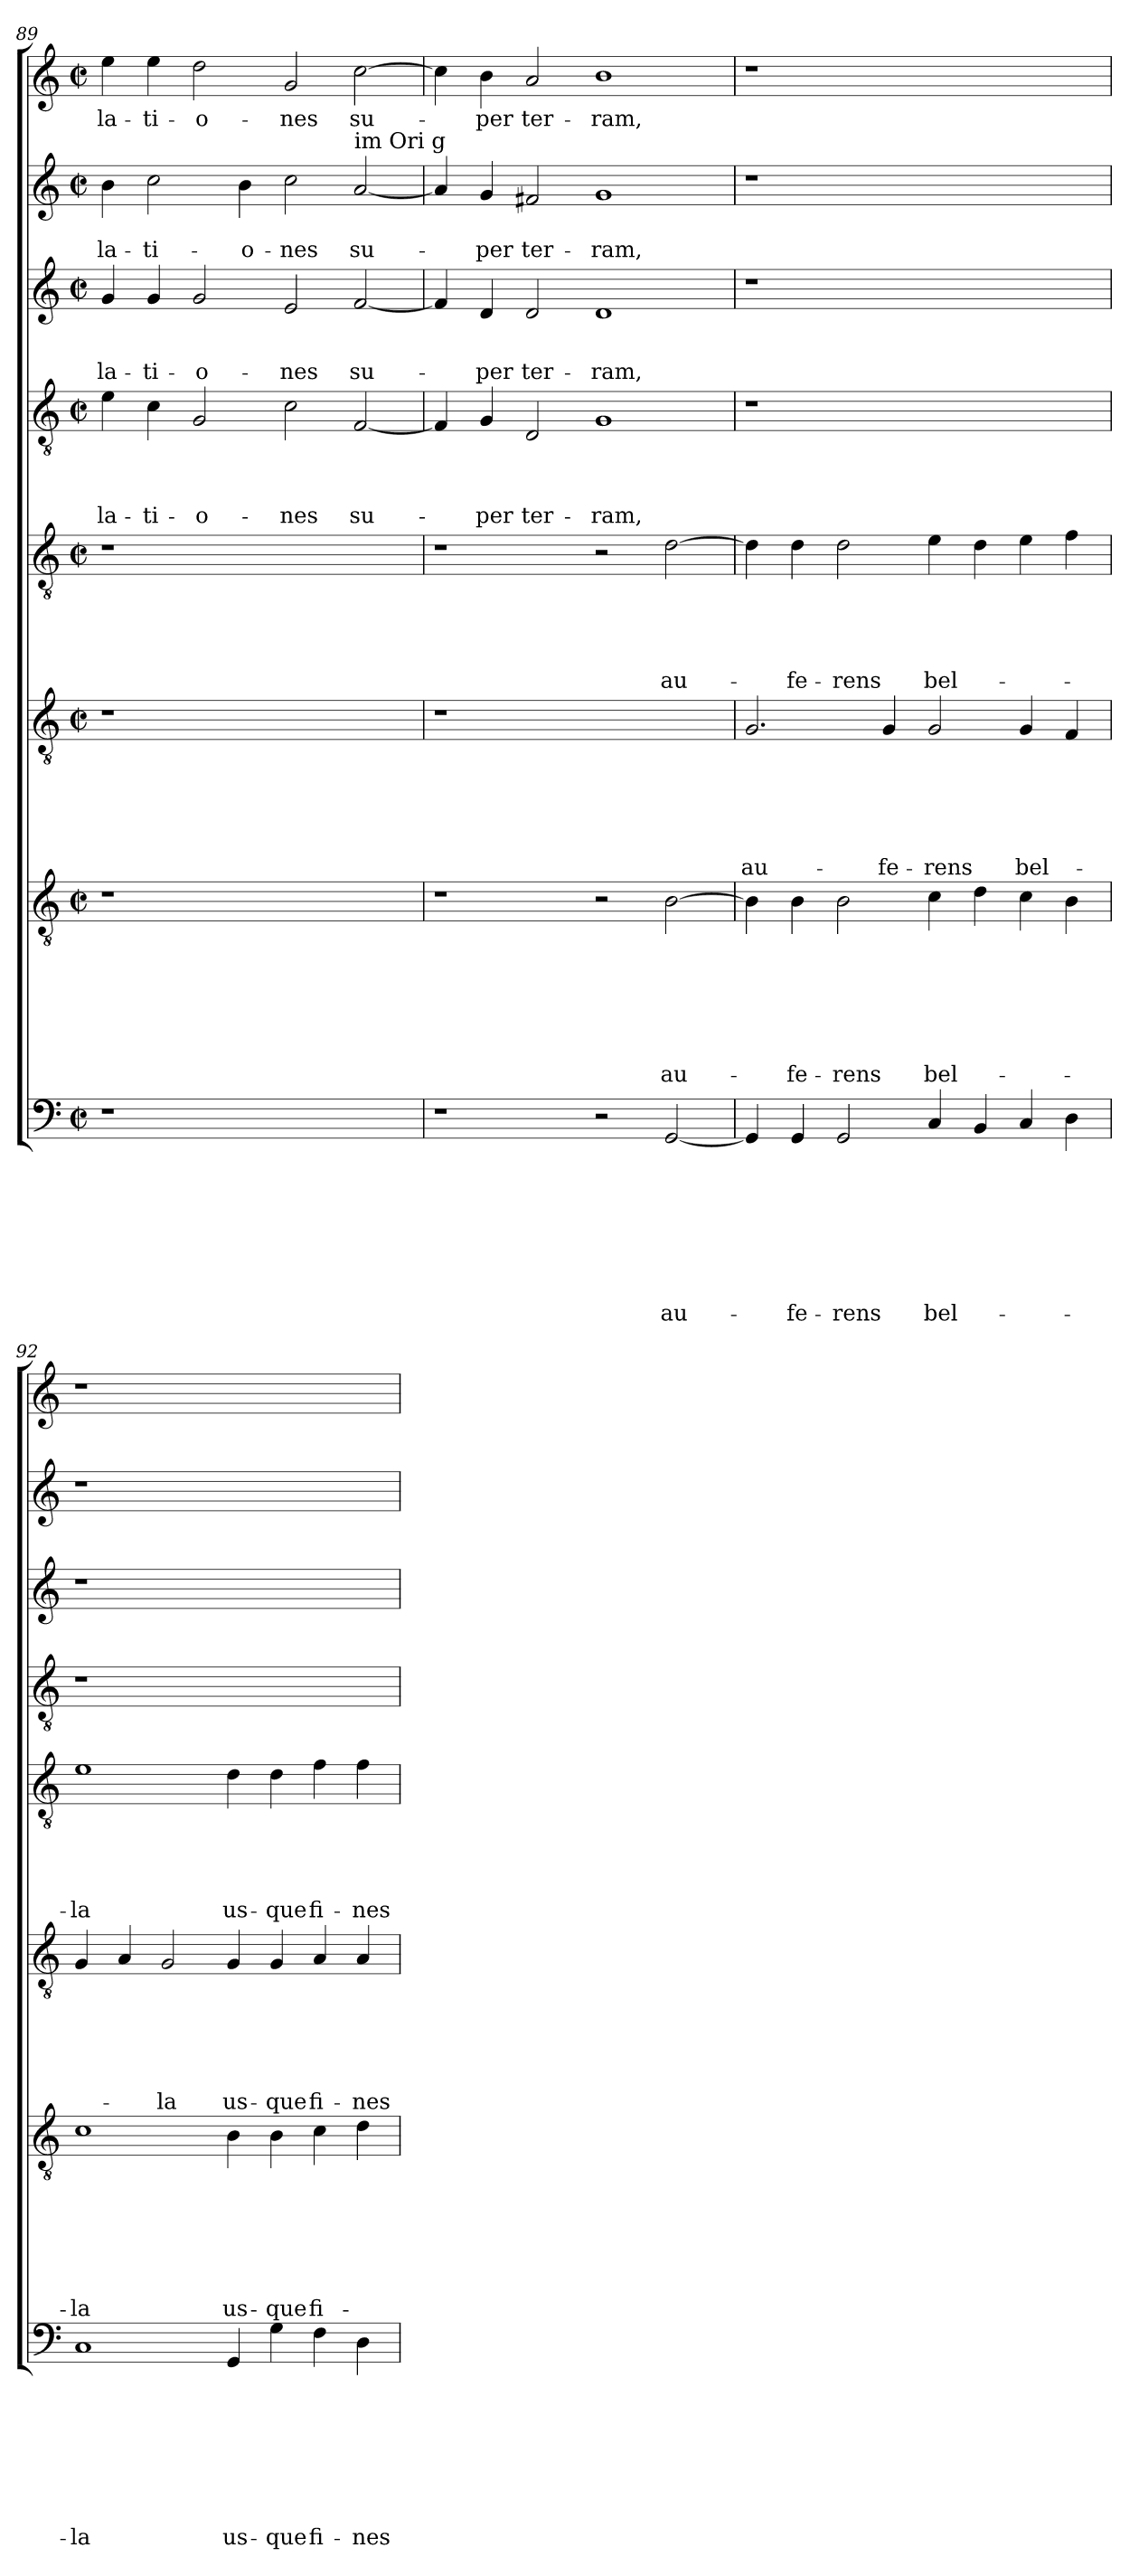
**kern	**text	**text	**text	**text	**text	**text	**text	**text	**kern	**text	**text	**text	**text	**text	**text	**text	**kern	**text	**text	**text	**text	**text	**text	**kern	**text	**text	**text	**text	**text	**kern	**text	**text	**text	**text	**kern	**text	**text	**text	**kern	**text	**text	**kern	**text
*part8	*part8	*part8	*part8	*part8	*part8	*part8	*part8	*part8	*part7	*part7	*part7	*part7	*part7	*part7	*part7	*part7	*part6	*part6	*part6	*part6	*part6	*part6	*part6	*part5	*part5	*part5	*part5	*part5	*part5	*part4	*part4	*part4	*part4	*part4	*part3	*part3	*part3	*part3	*part2	*part2	*part2	*part1	*part1
*staff8	*staff8	*staff8	*staff8	*staff8	*staff8	*staff8	*staff8	*staff8	*staff7	*staff7	*staff7	*staff7	*staff7	*staff7	*staff7	*staff7	*staff6	*staff6	*staff6	*staff6	*staff6	*staff6	*staff6	*staff5	*staff5	*staff5	*staff5	*staff5	*staff5	*staff4	*staff4	*staff4	*staff4	*staff4	*staff3	*staff3	*staff3	*staff3	*staff2	*staff2	*staff2	*staff1	*staff1
!!LO:PB:g=z
*clefF4	*	*	*	*	*	*	*	*	*clefGv2	*	*	*	*	*	*	*	*clefGv2	*	*	*	*	*	*	*clefGv2	*	*	*	*	*	*clefGv2	*	*	*	*	*clefG2	*	*	*	*clefG2	*	*	*clefG2	*
*k[]	*	*	*	*	*	*	*	*	*k[]	*	*	*	*	*	*	*	*k[]	*	*	*	*	*	*	*k[]	*	*	*	*	*	*k[]	*	*	*	*	*k[]	*	*	*	*k[]	*	*	*k[]	*
*C:	*	*	*	*	*	*	*	*	*C:	*	*	*	*	*	*	*	*C:	*	*	*	*	*	*	*C:	*	*	*	*	*	*C:	*	*	*	*	*C:	*	*	*	*C:	*	*	*C:	*
*M2/2	*	*	*	*	*	*	*	*	*M2/2	*	*	*	*	*	*	*	*M2/2	*	*	*	*	*	*	*M2/2	*	*	*	*	*	*M2/2	*	*	*	*	*M2/2	*	*	*	*M2/2	*	*	*M2/2	*
*met(c|)	*	*	*	*	*	*	*	*	*met(c|)	*	*	*	*	*	*	*	*met(c|)	*	*	*	*	*	*	*met(c|)	*	*	*	*	*	*met(c|)	*	*	*	*	*met(c|)	*	*	*	*met(c|)	*	*	*met(c|)	*
=89	=89	=89	=89	=89	=89	=89	=89	=89	=89	=89	=89	=89	=89	=89	=89	=89	=89	=89	=89	=89	=89	=89	=89	=89	=89	=89	=89	=89	=89	=89	=89	=89	=89	=89	=89	=89	=89	=89	=89	=89	=89	=89	=89
!	!	!	!	!	!	!	!	!	!	!	!	!	!	!	!	!	!	!	!	!	!	!	!	!	!	!	!	!	!	!	!	!	!	!LO:LY:b	!	!	!	!LO:LY:b	!	!	!LO:LY:b	!	!LO:LY:b
1r	.	.	.	.	.	.	.	.	1r	.	.	.	.	.	.	.	1r	.	.	.	.	.	.	1r	.	.	.	.	.	4e\	.	.	.	-la-	4g/	.	.	-la-	4b\	.	-la-	4ee\	-la-
!	!	!	!	!	!	!	!	!	!	!	!	!	!	!	!	!	!	!	!	!	!	!	!	!	!	!	!	!	!	!	!	!	!	!LO:LY:b	!	!	!	!LO:LY:b	!	!	!LO:LY:b	!	!LO:LY:b
.	.	.	.	.	.	.	.	.	.	.	.	.	.	.	.	.	.	.	.	.	.	.	.	.	.	.	.	.	.	4c\	.	.	.	-ti-	4g/	.	.	-ti-	2cc\	.	-ti-	4ee\	-ti-
!	!	!	!	!	!	!	!	!	!	!	!	!	!	!	!	!	!	!	!	!	!	!	!	!	!	!	!	!	!	!	!	!	!	!LO:LY:b	!	!	!	!LO:LY:b	!	!	!	!	!LO:LY:b
.	.	.	.	.	.	.	.	.	.	.	.	.	.	.	.	.	.	.	.	.	.	.	.	.	.	.	.	.	.	2G/	.	.	.	-o-	2g/	.	.	-o-	.	.	.	2dd\	-o-
!	!	!	!	!	!	!	!	!	!	!	!	!	!	!	!	!	!	!	!	!	!	!	!	!	!	!	!	!	!	!	!	!	!	!	!	!	!	!	!	!	!LO:LY:b	!	!
.	.	.	.	.	.	.	.	.	.	.	.	.	.	.	.	.	.	.	.	.	.	.	.	.	.	.	.	.	.	.	.	.	.	.	.	.	.	.	4b\	.	-o-	.	.
!	!	!	!	!	!	!	!	!	!	!	!	!	!	!	!	!	!	!	!	!	!	!	!	!	!	!	!	!	!	!	!	!	!	!LO:LY:b	!	!	!	!LO:LY:b	!	!	!LO:LY:b	!	!LO:LY:b
1ryy	.	.	.	.	.	.	.	.	1ryy	.	.	.	.	.	.	.	1ryy	.	.	.	.	.	.	1ryy	.	.	.	.	.	2c\	.	.	.	-nes	2e/	.	.	-nes	2cc\	.	-nes	2g/	-nes
!	!	!	!	!	!	!	!	!	!	!	!	!	!	!	!	!	!	!	!	!	!	!	!	!	!	!	!	!	!	!	!	!	!	!	!	!	!	!	!LO:TX:a:t=im Ori  g	!	!	!	!
!	!	!	!	!	!	!	!	!	!	!	!	!	!	!	!	!	!	!	!	!	!	!	!	!	!	!	!	!	!	!	!	!	!	!LO:LY:b	!	!	!	!LO:LY:b	!	!	!LO:LY:b	!	!LO:LY:b
.	.	.	.	.	.	.	.	.	.	.	.	.	.	.	.	.	.	.	.	.	.	.	.	.	.	.	.	.	.	[2F/	.	.	.	su-	[2f/	.	.	su-	[2a/	.	su-	[2cc\	su-
=90	=90	=90	=90	=90	=90	=90	=90	=90	=90	=90	=90	=90	=90	=90	=90	=90	=90	=90	=90	=90	=90	=90	=90	=90	=90	=90	=90	=90	=90	=90	=90	=90	=90	=90	=90	=90	=90	=90	=90	=90	=90	=90	=90
1r	.	.	.	.	.	.	.	.	1r	.	.	.	.	.	.	.	1r	.	.	.	.	.	.	1r	.	.	.	.	.	4F/]	.	.	.	.	4f/]	.	.	.	4a/]	.	.	4cc\]	.
!	!	!	!	!	!	!	!	!	!	!	!	!	!	!	!	!	!	!	!	!	!	!	!	!	!	!	!	!	!	!	!	!	!	!LO:LY:b	!	!	!	!LO:LY:b	!	!	!LO:LY:b	!	!LO:LY:b
.	.	.	.	.	.	.	.	.	.	.	.	.	.	.	.	.	.	.	.	.	.	.	.	.	.	.	.	.	.	4G/	.	.	.	-per	4d/	.	.	-per	4g/	.	-per	4b\	-per
!	!	!	!	!	!	!	!	!	!	!	!	!	!	!	!	!	!	!	!	!	!	!	!	!	!	!	!	!	!	!	!	!	!	!LO:LY:b	!	!	!	!LO:LY:b	!	!	!LO:LY:b	!	!LO:LY:b
.	.	.	.	.	.	.	.	.	.	.	.	.	.	.	.	.	.	.	.	.	.	.	.	.	.	.	.	.	.	2D/	.	.	.	ter-	2d/	.	.	ter-	2f#X/	.	ter-	2a/	ter-
!	!	!	!	!	!	!	!	!	!	!	!	!	!	!	!	!	!	!	!	!	!	!	!	!	!	!	!	!	!	!	!	!	!	!LO:LY:b	!	!	!	!LO:LY:b	!	!	!LO:LY:b	!	!LO:LY:b
2r	.	.	.	.	.	.	.	.	2r	.	.	.	.	.	.	.	1ryy	.	.	.	.	.	.	2r	.	.	.	.	.	1G	.	.	.	-ram,	1d	.	.	-ram,	1g	.	-ram,	1b	-ram,
!	!	!	!	!	!	!	!	!LO:LY:b	!	!	!	!	!	!	!	!LO:LY:b	!	!	!	!	!	!	!	!	!	!	!	!	!LO:LY:b	!	!	!	!	!	!	!	!	!	!	!	!	!	!
[2GG/	.	.	.	.	.	.	.	au-	[2B\	.	.	.	.	.	.	au-	.	.	.	.	.	.	.	[2d\	.	.	.	.	au-	.	.	.	.	.	.	.	.	.	.	.	.	.	.
=91	=91	=91	=91	=91	=91	=91	=91	=91	=91	=91	=91	=91	=91	=91	=91	=91	=91	=91	=91	=91	=91	=91	=91	=91	=91	=91	=91	=91	=91	=91	=91	=91	=91	=91	=91	=91	=91	=91	=91	=91	=91	=91	=91
!	!	!	!	!	!	!	!	!	!	!	!	!	!	!	!	!	!	!	!	!	!	!	!LO:LY:b	!	!	!	!	!	!	!	!	!	!	!	!	!	!	!	!	!	!	!	!
4GG/]	.	.	.	.	.	.	.	.	4B\]	.	.	.	.	.	.	.	2.G/	.	.	.	.	.	au-	4d\]	.	.	.	.	.	1r	.	.	.	.	1r	.	.	.	1r	.	.	1r	.
!	!	!	!	!	!	!	!	!LO:LY:b	!	!	!	!	!	!	!	!LO:LY:b	!	!	!	!	!	!	!	!	!	!	!	!	!LO:LY:b	!	!	!	!	!	!	!	!	!	!	!	!	!	!
4GG/	.	.	.	.	.	.	.	-fe-	4B\	.	.	.	.	.	.	-fe-	.	.	.	.	.	.	.	4d\	.	.	.	.	-fe-	.	.	.	.	.	.	.	.	.	.	.	.	.	.
!	!	!	!	!	!	!	!	!LO:LY:b	!	!	!	!	!	!	!	!LO:LY:b	!	!	!	!	!	!	!	!	!	!	!	!	!LO:LY:b	!	!	!	!	!	!	!	!	!	!	!	!	!	!
2GG/	.	.	.	.	.	.	.	-rens	2B\	.	.	.	.	.	.	-rens	.	.	.	.	.	.	.	2d\	.	.	.	.	-rens	.	.	.	.	.	.	.	.	.	.	.	.	.	.
!	!	!	!	!	!	!	!	!	!	!	!	!	!	!	!	!	!	!	!	!	!	!	!LO:LY:b	!	!	!	!	!	!	!	!	!	!	!	!	!	!	!	!	!	!	!	!
.	.	.	.	.	.	.	.	.	.	.	.	.	.	.	.	.	4G/	.	.	.	.	.	-fe-	.	.	.	.	.	.	.	.	.	.	.	.	.	.	.	.	.	.	.	.
!	!	!	!	!	!	!	!	!LO:LY:b	!	!	!	!	!	!	!	!LO:LY:b	!	!	!	!	!	!	!LO:LY:b	!	!	!	!	!	!LO:LY:b	!	!	!	!	!	!	!	!	!	!	!	!	!	!
4C/	.	.	.	.	.	.	.	bel-	4c\	.	.	.	.	.	.	bel-	2G/	.	.	.	.	.	-rens	4e\	.	.	.	.	bel-	1ryy	.	.	.	.	1ryy	.	.	.	1ryy	.	.	1ryy	.
4BB/	.	.	.	.	.	.	.	.	4d\	.	.	.	.	.	.	.	.	.	.	.	.	.	.	4d\	.	.	.	.	.	.	.	.	.	.	.	.	.	.	.	.	.	.	.
!	!	!	!	!	!	!	!	!	!	!	!	!	!	!	!	!	!	!	!	!	!	!	!LO:LY:b	!	!	!	!	!	!	!	!	!	!	!	!	!	!	!	!	!	!	!	!
4C/	.	.	.	.	.	.	.	.	4c\	.	.	.	.	.	.	.	4G/	.	.	.	.	.	bel-	4e\	.	.	.	.	.	.	.	.	.	.	.	.	.	.	.	.	.	.	.
4D\	.	.	.	.	.	.	.	.	4B\	.	.	.	.	.	.	.	4F/	.	.	.	.	.	.	4f\	.	.	.	.	.	.	.	.	.	.	.	.	.	.	.	.	.	.	.
=92	=92	=92	=92	=92	=92	=92	=92	=92	=92	=92	=92	=92	=92	=92	=92	=92	=92	=92	=92	=92	=92	=92	=92	=92	=92	=92	=92	=92	=92	=92	=92	=92	=92	=92	=92	=92	=92	=92	=92	=92	=92	=92	=92
!	!	!	!	!	!	!	!	!LO:LY:b	!	!	!	!	!	!	!	!LO:LY:b	!	!	!	!	!	!	!	!	!	!	!	!	!LO:LY:b	!	!	!	!	!	!	!	!	!	!	!	!	!	!
1C	.	.	.	.	.	.	.	-la	1c	.	.	.	.	.	.	-la	4G/	.	.	.	.	.	.	1e	.	.	.	.	-la	1r	.	.	.	.	1r	.	.	.	1r	.	.	1r	.
.	.	.	.	.	.	.	.	.	.	.	.	.	.	.	.	.	4A/	.	.	.	.	.	.	.	.	.	.	.	.	.	.	.	.	.	.	.	.	.	.	.	.	.	.
!	!	!	!	!	!	!	!	!	!	!	!	!	!	!	!	!	!	!	!	!	!	!	!LO:LY:b	!	!	!	!	!	!	!	!	!	!	!	!	!	!	!	!	!	!	!	!
.	.	.	.	.	.	.	.	.	.	.	.	.	.	.	.	.	2G/	.	.	.	.	.	-la	.	.	.	.	.	.	.	.	.	.	.	.	.	.	.	.	.	.	.	.
!	!	!	!	!	!	!	!	!LO:LY:b	!	!	!	!	!	!	!	!LO:LY:b	!	!	!	!	!	!	!LO:LY:b	!	!	!	!	!	!LO:LY:b	!	!	!	!	!	!	!	!	!	!	!	!	!	!
4GG/	.	.	.	.	.	.	.	us-	4B\	.	.	.	.	.	.	us-	4G/	.	.	.	.	.	us-	4d\	.	.	.	.	us-	1ryy	.	.	.	.	1ryy	.	.	.	1ryy	.	.	1ryy	.
!	!	!	!	!	!	!	!	!LO:LY:b	!	!	!	!	!	!	!	!LO:LY:b	!	!	!	!	!	!	!LO:LY:b	!	!	!	!	!	!LO:LY:b	!	!	!	!	!	!	!	!	!	!	!	!	!	!
4G\	.	.	.	.	.	.	.	-que	4B\	.	.	.	.	.	.	-que	4G/	.	.	.	.	.	-que	4d\	.	.	.	.	-que	.	.	.	.	.	.	.	.	.	.	.	.	.	.
!	!	!	!	!	!	!	!	!LO:LY:b	!	!	!	!	!	!	!	!LO:LY:b	!	!	!	!	!	!	!LO:LY:b	!	!	!	!	!	!LO:LY:b	!	!	!	!	!	!	!	!	!	!	!	!	!	!
4F\	.	.	.	.	.	.	.	fi-	4c\	.	.	.	.	.	.	fi-	4A/	.	.	.	.	.	fi-	4f\	.	.	.	.	fi-	.	.	.	.	.	.	.	.	.	.	.	.	.	.
!	!	!	!	!	!	!	!	!LO:LY:b	!	!	!	!	!	!	!	!	!	!	!	!	!	!	!LO:LY:b	!	!	!	!	!	!LO:LY:b	!	!	!	!	!	!	!	!	!	!	!	!	!	!
4D\	.	.	.	.	.	.	.	-nes	4d\	.	.	.	.	.	.	.	4A/	.	.	.	.	.	-nes	4f\	.	.	.	.	-nes	.	.	.	.	.	.	.	.	.	.	.	.	.	.
=	=	=	=	=	=	=	=	=	=	=	=	=	=	=	=	=	=	=	=	=	=	=	=	=	=	=	=	=	=	=	=	=	=	=	=	=	=	=	=	=	=	=	=
*-	*-	*-	*-	*-	*-	*-	*-	*-	*-	*-	*-	*-	*-	*-	*-	*-	*-	*-	*-	*-	*-	*-	*-	*-	*-	*-	*-	*-	*-	*-	*-	*-	*-	*-	*-	*-	*-	*-	*-	*-	*-	*-	*-
